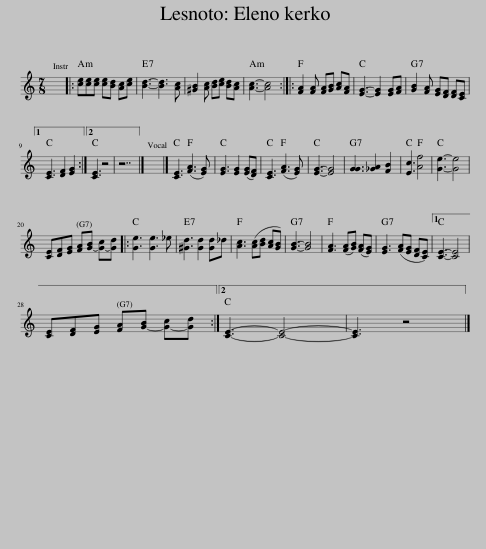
X:1
L:1/8
M:7/8
I:linebreak $
K:C
V:1 treble
V:1
 x7 |: [ce][ce][ce] [ce][Bd] [Ac][ce] | [Bd]3- [Bd]3 [Ac] | [^GB]2 [Ac] [Bd][ce] [Bd][Ac] | [Ac]3- [Ac]4 :: %5
 [FA]2 [FA] [FA][GB] [Ac][FA] | [EG]3- [EG]2 [EG][FA] | [GB]2 [FA] [EG][DF] [DF][CE] |1$ [CE]3 [DF]2 [EG]2 :|2 [CE]3 z4 | %10
 z7 |] x7 |] [CE]3 ([FA]3 [EG]) | [EG]3 [EG]2 ([EG][DF]) | [CE]3 ([FA]3 [EG]) | %15
 [EG]3- [EG]4 | [GG]3 [_GA]2 [FB]2 | [Ec]3 [Af]4 | [Ge]3- [Ge]4 |$ [CE][DF][EG] [FA][G-B] [G-c][Gd] |: %20
 [Ge]3 [Ge]3 _e | [^Gd]3 [Gd]2 [Gd]_d | [Ac]3 ([Ac][Bd] [Ac][GB]) | [GB]3- [GB]4 | [FA]3 ([FA][GB]) ([FA][EG]) | %25
 [EG]3 ([FA][EG] [DF][CE]) |1 [CE]3- [CE]4 |$ [CE][DF][EG] [FA][G-B] [G-c][Gd] :|2 [CE]3- [CE]4- | [CE]3 z4 |] %30
